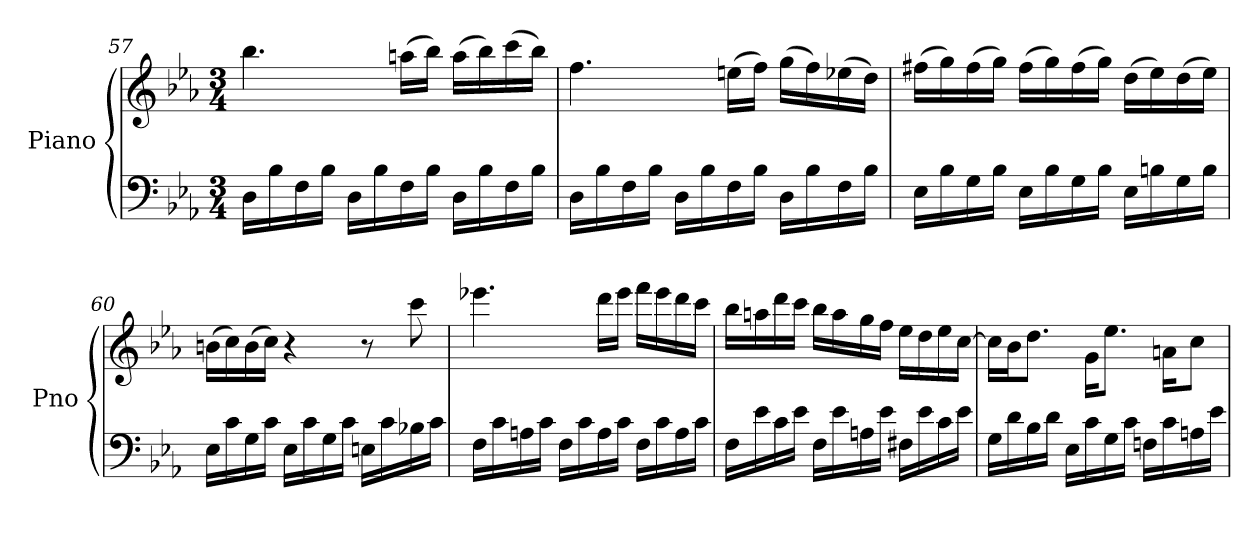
**kern	**kern
*part1	*part1
*staff2	*staff1
*I"Piano	*
*I'Pno	*
*clefF4	*clefG2
*k[b-e-a-]	*k[b-e-a-]
*E-:	*E-:
*M3/4	*M3/4
=57	=57
16D\LL	4.bb-\
16B-\	.
16F\	.
16B-\JJ	.
16D\LL	.
16B-\	.
16F\	(16aan\LL
16B-\JJ	16bb-\JJ)
16D\LL	(16aa\LL
16B-\	16bb-\)
16F\	(16ccc\
16B-\JJ	16bb-\JJ)
=58	=58
16D\LL	4.ff\
16B-\	.
16F\	.
16B-\JJ	.
16D\LL	.
16B-\	.
16F\	(16een\LL
16B-\JJ	16ff\JJ)
16D\LL	(16gg\LL
16B-\	16ff\)
16F\	(16ee-X\
16B-\JJ	16dd\JJ)
!!LO:PB:g=z
=59	=59
16E-\LL	(16ff#X\LL
16B-\	16gg\)
16G\	(16ff#\
16B-\JJ	16gg\JJ)
16E-\LL	(16ff#\LL
16B-\	16gg\)
16G\	(16ff#\
16B-\JJ	16gg\JJ)
16E-\LL	(16dd\LL
16Bn\	16ee-\)
16G\	(16dd\
16B\JJ	16ee-\JJ)
=60	=60
16E-\LL	(16bn\LL
16c\	16cc\)
16G\	(16b\
16c\JJ	16cc\JJ)
16E-\LL	4r
16c\	.
16G\	.
16c\JJ	.
16En\LL	8r
16c\	.
16B-X\	8ccc\
16c\JJ	.
=61	=61
16F\LL	4.eee-X\
16c\	.
16An\	.
16c\JJ	.
16F\LL	.
16c\	.
16A\	16ddd\LL
16c\JJ	16eee-\JJ
16F\LL	16fff\LL
16c\	16eee-\
16A\	16ddd\
16c\JJ	16ccc\JJ
=62	=62
16F\LL	16bb-\LL
16e-\	16aan\
16c\	16ddd\
16e-\JJ	16ccc\JJ
16F\LL	16bb-\LL
16e-\	16aa\
16An\	16gg\
16e-\JJ	16ff\JJ
16F#X\LL	16ee-\LL
16e-\	16dd\
16c\	16ee-\
16e-\JJ	[16cc\JJ
!!LO:LB:g=z
=63	=63
16G\LL	16cc\LL]
16d\	16b-\J
16B-\	8.dd\J
16d\JJ	.
16E-\LL	.
16c\	16g\KL
16G\	8.ee-\J
16c\JJ	.
16Fn\LL	.
16c\	16an\KL
16An\	8cc\J
16e-\JJ	.
=	=
*-	*-
